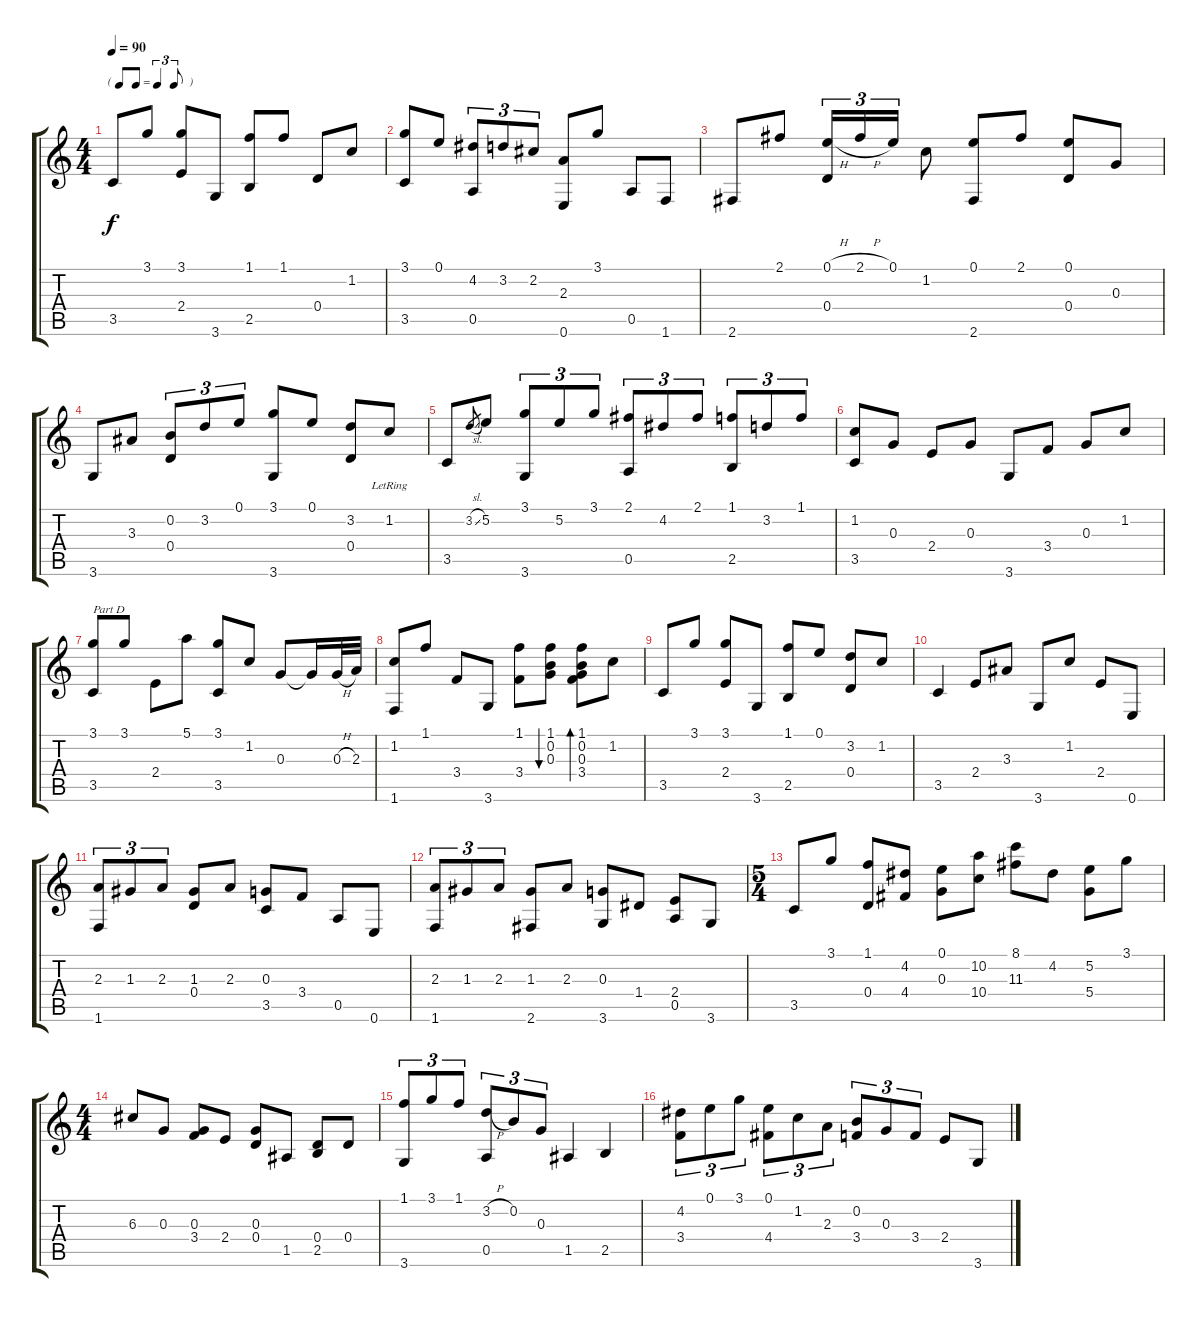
\track "" {instrument acousticguitarsteel}
\staff {score tabs}
\tuning (E4 B3 G3 D3 A2 E2) {hide}
\ts (4 4)
\tf triplet8th
\tempo 90
\clef g2
\ks c
3.5.8{dy f} 3.1.8 (3.1 2.4).8 3.6.8 (1.1 2.5).8 1.1.8 0.4.8 1.2.8 |
(3.1 3.5).8 0.1.8 (4.2 0.5).8{tu (3 2)} 3.2.8{tu (3 2)} 2.2.8{tu (3 2)} (2.3 0.6).8 3.1.8 0.5.8 1.6.8 |
2.6.8 2.1.8 (0.1{h} 0.4).16{tu (3 2)} 2.1{h}.16{tu (3 2)} 0.1.16{tu (3 2)} 1.2.8 (0.1 2.6).8 2.1.8 (0.1 0.4).8 0.3.8 |
3.6.8 3.3.8 (0.2 0.4).8{tu (3 2)} 3.2.8{tu (3 2)} 0.1.8{tu (3 2)} (3.1 3.6).8 0.1.8 (3.2 0.4).8 1.2{lr}.8 |
3.5.8 3.2{sl}.8{gr} 5.2.8 (3.1 3.6).8{tu (3 2)} 5.2.8{tu (3 2)} 3.1.8{tu (3 2)} (2.1 0.5).8{tu (3 2)} 4.2.8{tu (3 2)} 2.1.8{tu (3 2)} (1.1 2.5).8{tu (3 2)} 3.2.8{tu (3 2)} 1.1.8{tu (3 2)} |
(1.2 3.5).8 0.3.8 2.4.8 0.3.8 3.6.8 3.4.8 0.3.8 1.2.8 |
(3.1 3.5).8{txt "Part D"} 3.1.8 2.4.8 5.1.8 (3.1 3.5).8 1.2.8 0.3.8 0.3{t}.16 0.3{h}.32 2.3.32 |
(1.2 1.6).8 1.1.8 3.4.8 3.6.8 (1.1 3.4).8 (1.1 0.2 0.3).8{bu 60} (1.1 0.2 0.3 3.4).8{bd 60} 1.2.8 |
3.5.8 3.1.8 (3.1 2.4).8 3.6.8 (1.1 2.5).8 0.1.8 (3.2 0.4).8 1.2.8 |
3.5.4 2.4.8 3.3.8 3.6.8 1.2.8 2.4.8 0.6.8 |
(2.3 1.6).8{tu (3 2)} 1.3.8{tu (3 2)} 2.3.8{tu (3 2)} (1.3 0.4).8 2.3.8 (0.3 3.5).8 3.4.8 0.5.8 0.6.8 |
(2.3 1.6).8{tu (3 2)} 1.3.8{tu (3 2)} 2.3.8{tu (3 2)} (1.3 2.6).8 2.3.8 (0.3 3.6).8 1.4.8 (2.4 0.5).8 3.6.8 |
\ts (5 4)
3.5.8 3.1.8 (1.1 0.4).8 (4.2 4.4).8 (0.1 0.3).8 (10.2 10.4).8 (8.1 11.3).8 4.2.8 (5.2 5.4).8 3.1.8 |
\ts (4 4)
6.3.8 0.3.8 (0.3 3.4).8 2.4.8 (0.3 0.4).8 1.5.8 (0.4 2.5).8 0.4.8 |
(1.1 3.6).8{tu (3 2)} 3.1.8{tu (3 2)} 1.1.8{tu (3 2)} (3.2{h} 0.5).8{tu (3 2)} 0.2.8{tu (3 2)} 0.3.8{tu (3 2)} 1.5.4 2.5.4 |
(4.2 3.4).8{tu (3 2)} 0.1.8{tu (3 2)} 3.1.8{tu (3 2)} (0.1 4.4).8{tu (3 2)} 1.2.8{tu (3 2)} 2.3.8{tu (3 2)} (0.2 3.4).8{tu (3 2)} 0.3.8{tu (3 2)} 3.4.8{tu (3 2)} 2.4.8 3.6.8
